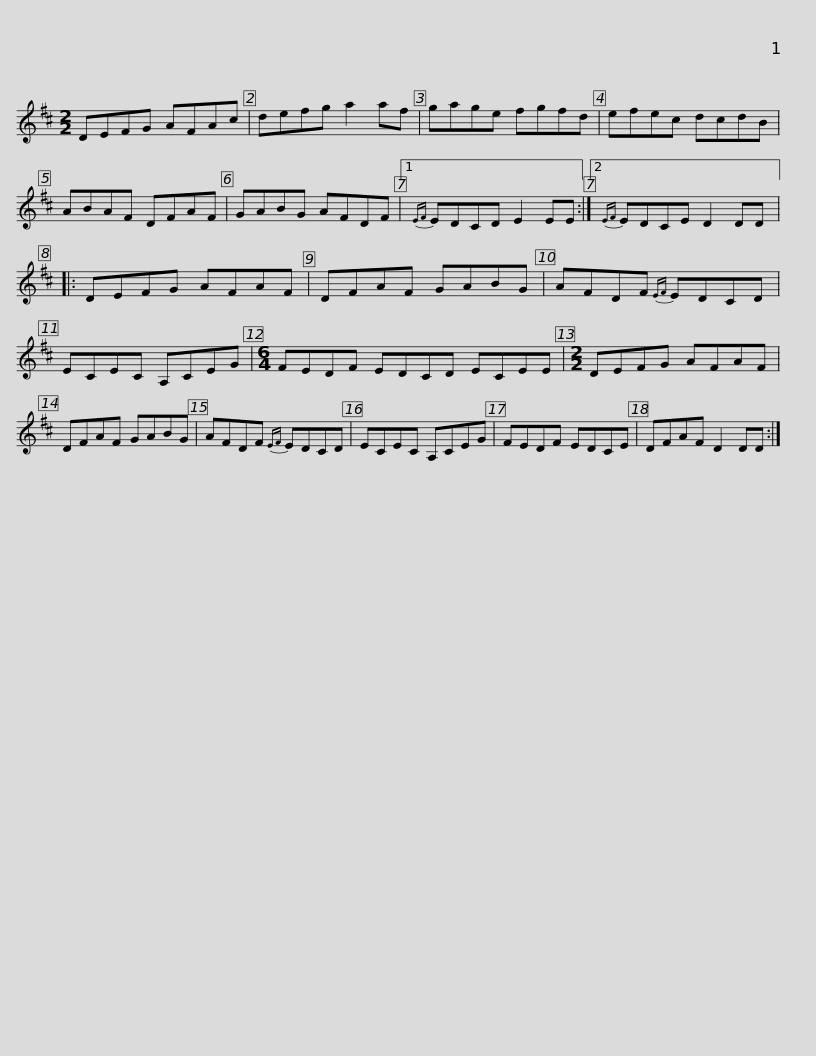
X:1
L:1/8
M:2/2
I:linebreak $
K:D
V:1 treble
V:1
 DEFG AFAc | defg a2 af | gage fgfd | efec dcdB | ABAF DFAF |$ %5
 GABG AFDF |1{EF} EDCD E2 EE :|2{EF} EDCE D2 DD |: DEFG AFAF | DFAF GABG |$ %10
 AFDF{EF} EDCD | ECEC A,CEG |[M:6/4] FEDF EDCD ECEE |[M:2/2] DEFG AFAF |$ DFAF GABG | %15
 AFDF{EF} EDCD | ECEC A,CEG | FEDF EDCE | DFAF D2 DD :| %19
